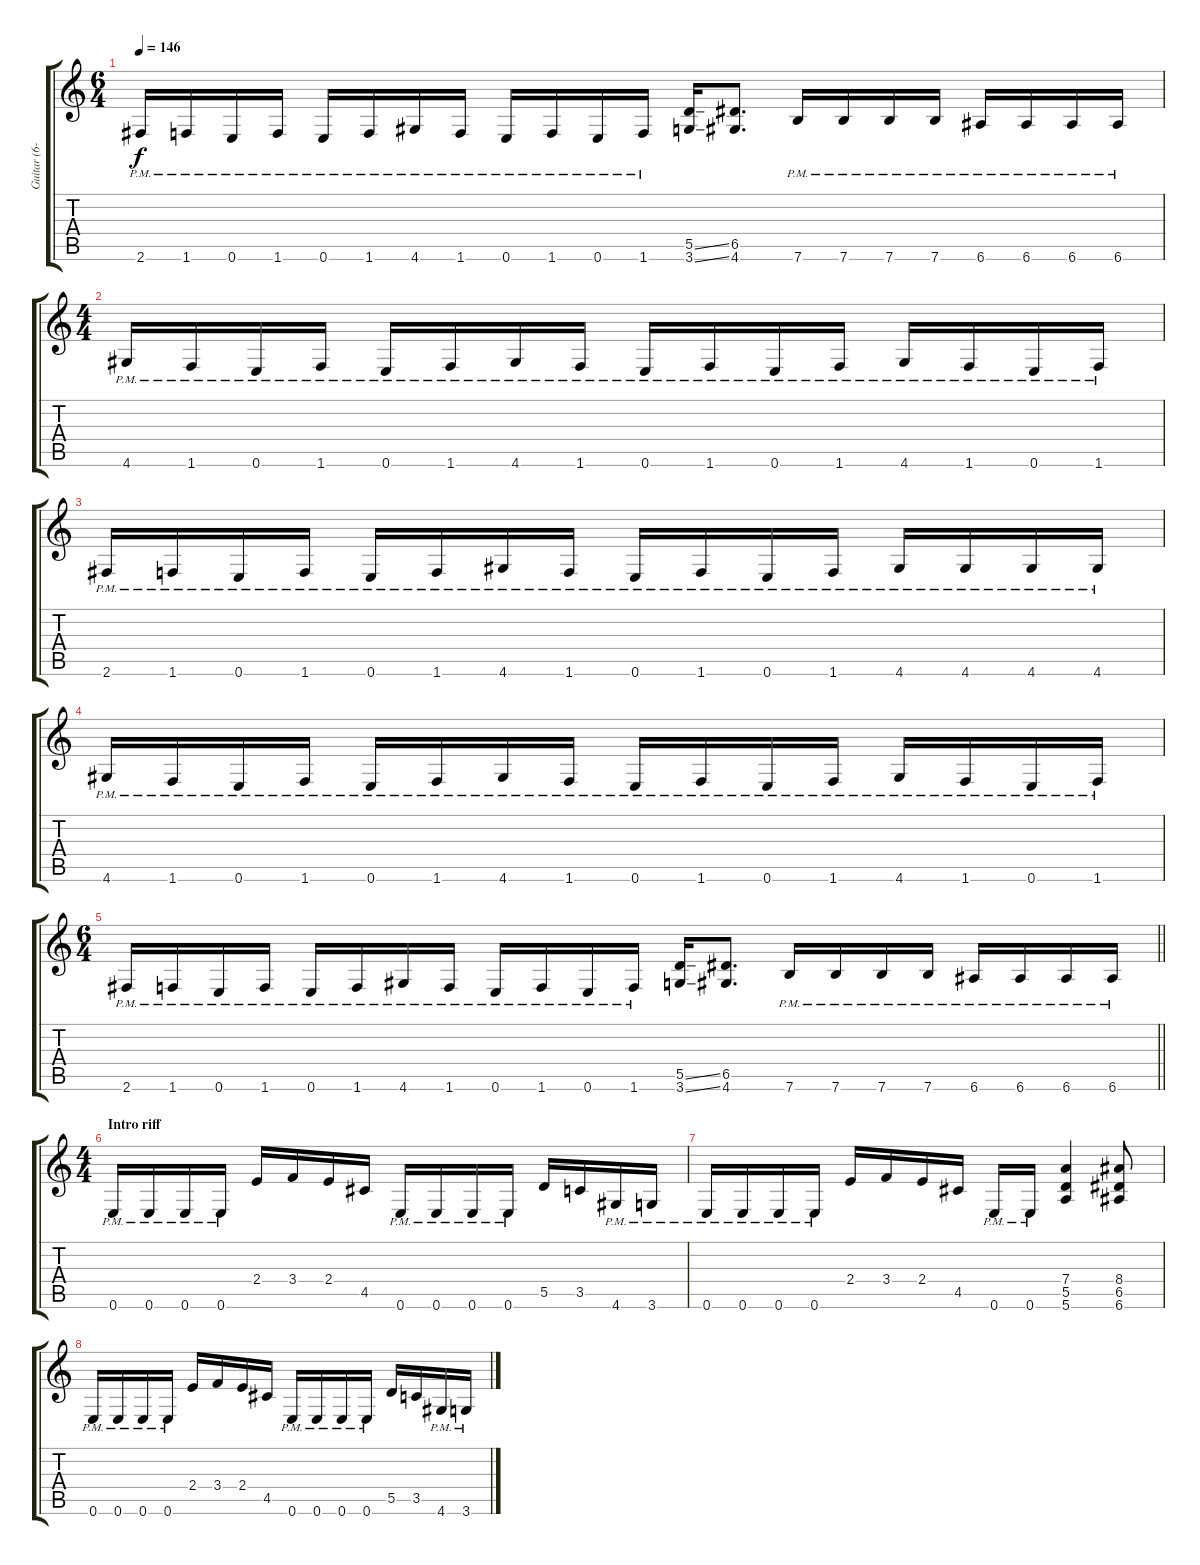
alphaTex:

\track ("Guitar (6-string)" "Guitar (6-") {instrument distortionguitar}
\staff {score tabs}
\tuning (E4 B3 G3 D3 A2 E2) {hide}
\ts (6 4)
\tempo 146
\clef g2
\ks c
2.6{pm}.16{dy f} 1.6{pm}.16 0.6{pm}.16 1.6{pm}.16 0.6{pm}.16 1.6{pm}.16 4.6{pm}.16 1.6{pm}.16 0.6{pm}.16 1.6{pm}.16 0.6{pm}.16 1.6{pm}.16 (5.5{ss} 3.6{ss}).16 (6.5 4.6).8{d} 7.6{pm}.16 7.6{pm}.16 7.6{pm}.16 7.6{pm}.16 6.6{pm}.16 6.6{pm}.16 6.6{pm}.16 6.6{pm}.16 |
\ts (4 4)
4.6{pm}.16 1.6{pm}.16 0.6{pm}.16 1.6{pm}.16 0.6{pm}.16 1.6{pm}.16 4.6{pm}.16 1.6{pm}.16 0.6{pm}.16 1.6{pm}.16 0.6{pm}.16 1.6{pm}.16 4.6{pm}.16 1.6{pm}.16 0.6{pm}.16 1.6{pm}.16 |
2.6{pm}.16 1.6{pm}.16 0.6{pm}.16 1.6{pm}.16 0.6{pm}.16 1.6{pm}.16 4.6{pm}.16 1.6{pm}.16 0.6{pm}.16 1.6{pm}.16 0.6{pm}.16 1.6{pm}.16 4.6{pm}.16 4.6{pm}.16 4.6{pm}.16 4.6{pm}.16 |
4.6{pm}.16 1.6{pm}.16 0.6{pm}.16 1.6{pm}.16 0.6{pm}.16 1.6{pm}.16 4.6{pm}.16 1.6{pm}.16 0.6{pm}.16 1.6{pm}.16 0.6{pm}.16 1.6{pm}.16 4.6{pm}.16 1.6{pm}.16 0.6{pm}.16 1.6{pm}.16 |
\ts (6 4)
\barLineRight lightlight
2.6{pm}.16 1.6{pm}.16 0.6{pm}.16 1.6{pm}.16 0.6{pm}.16 1.6{pm}.16 4.6{pm}.16 1.6{pm}.16 0.6{pm}.16 1.6{pm}.16 0.6{pm}.16 1.6{pm}.16 (5.5{ss} 3.6{ss}).16 (6.5 4.6).8{d} 7.6{pm}.16 7.6{pm}.16 7.6{pm}.16 7.6{pm}.16 6.6{pm}.16 6.6{pm}.16 6.6{pm}.16 6.6{pm}.16 |
\ts (4 4)
\section ("" "Intro riff")
0.6{pm}.16 0.6{pm}.16 0.6{pm}.16 0.6{pm}.16 2.4.16 3.4.16 2.4.16 4.5.16 0.6{pm}.16 0.6{pm}.16 0.6{pm}.16 0.6{pm}.16 5.5.16 3.5.16 4.6{pm}.16 3.6{pm}.16 |
0.6{pm}.16 0.6{pm}.16 0.6{pm}.16 0.6{pm}.16 2.4.16 3.4.16 2.4.16 4.5.16 0.6{pm}.16 0.6{pm}.16 (7.4 5.5 5.6).4 (8.4 6.5 6.6).8 |
0.6{pm}.16 0.6{pm}.16 0.6{pm}.16 0.6{pm}.16 2.4.16 3.4.16 2.4.16 4.5.16 0.6{pm}.16 0.6{pm}.16 0.6{pm}.16 0.6{pm}.16 5.5.16 3.5.16 4.6{pm}.16 3.6{pm}.16
